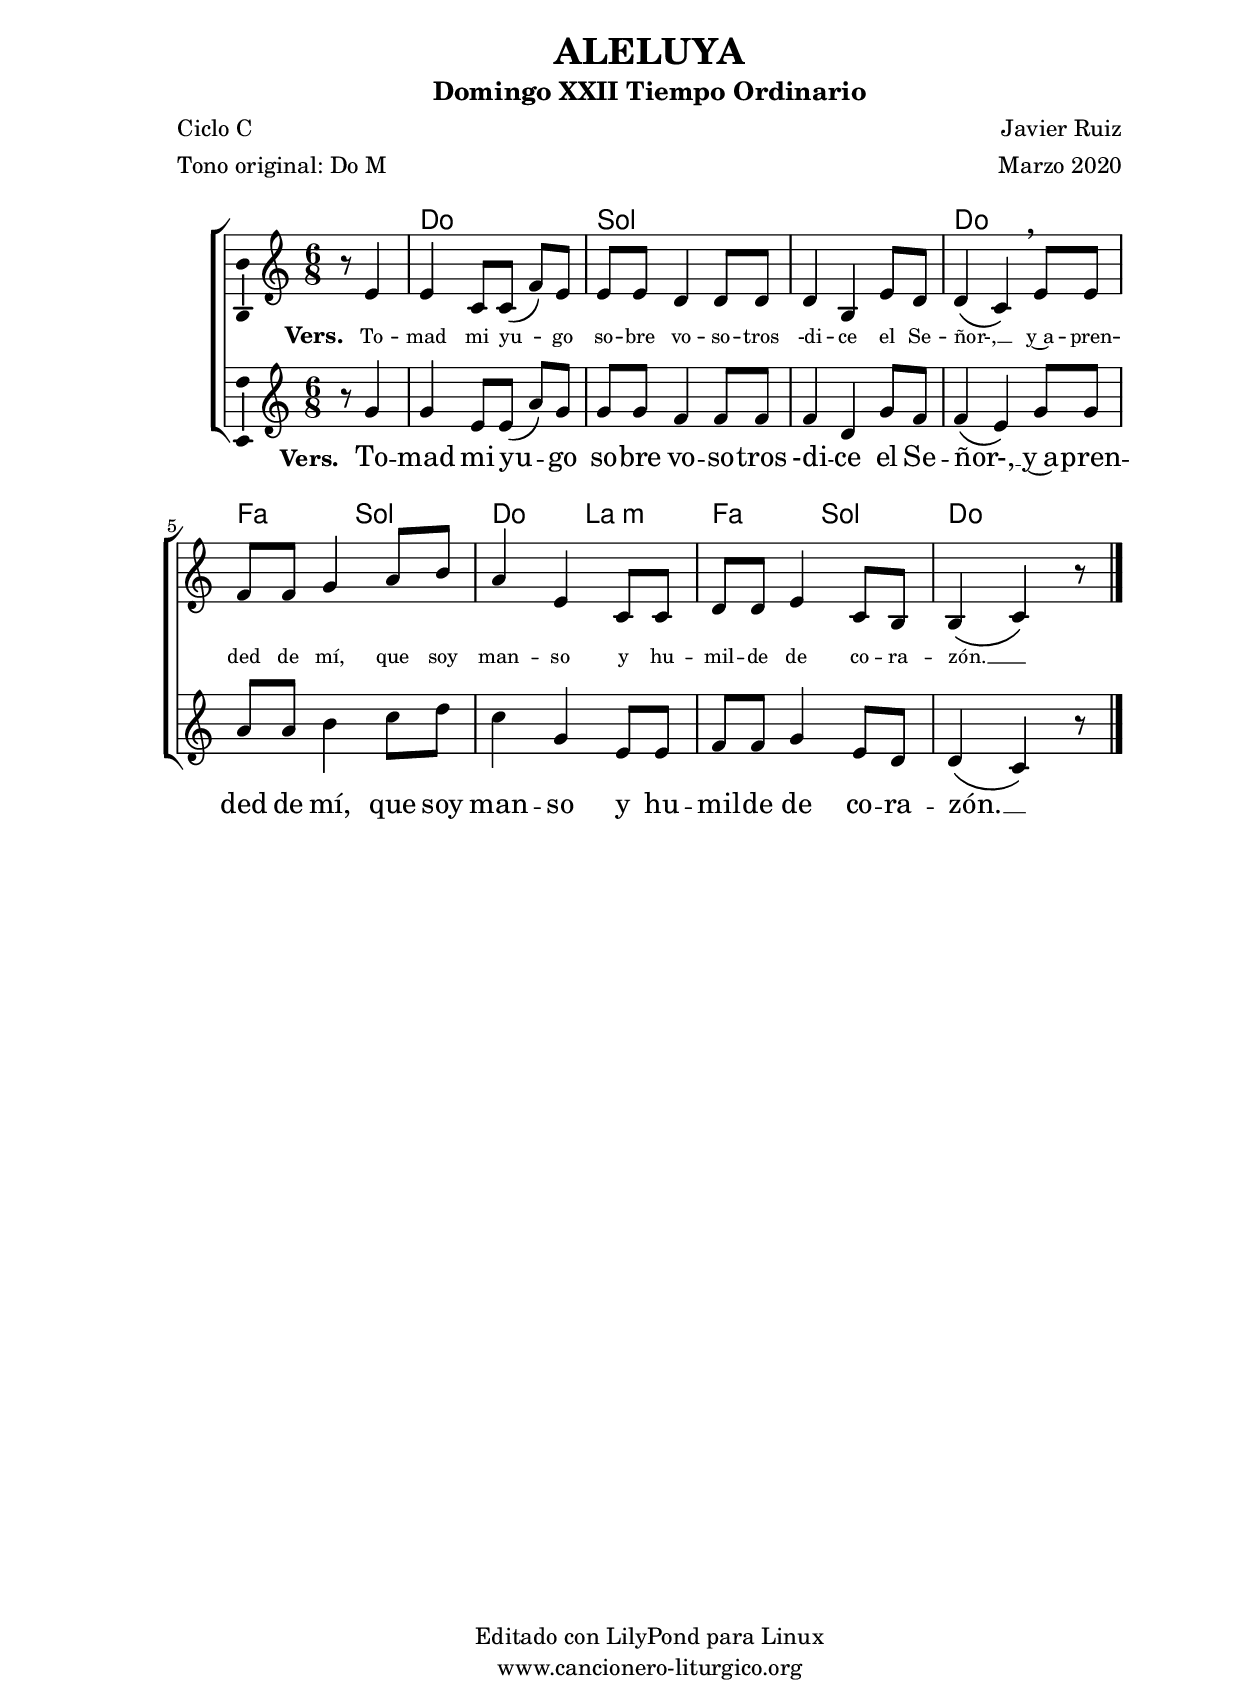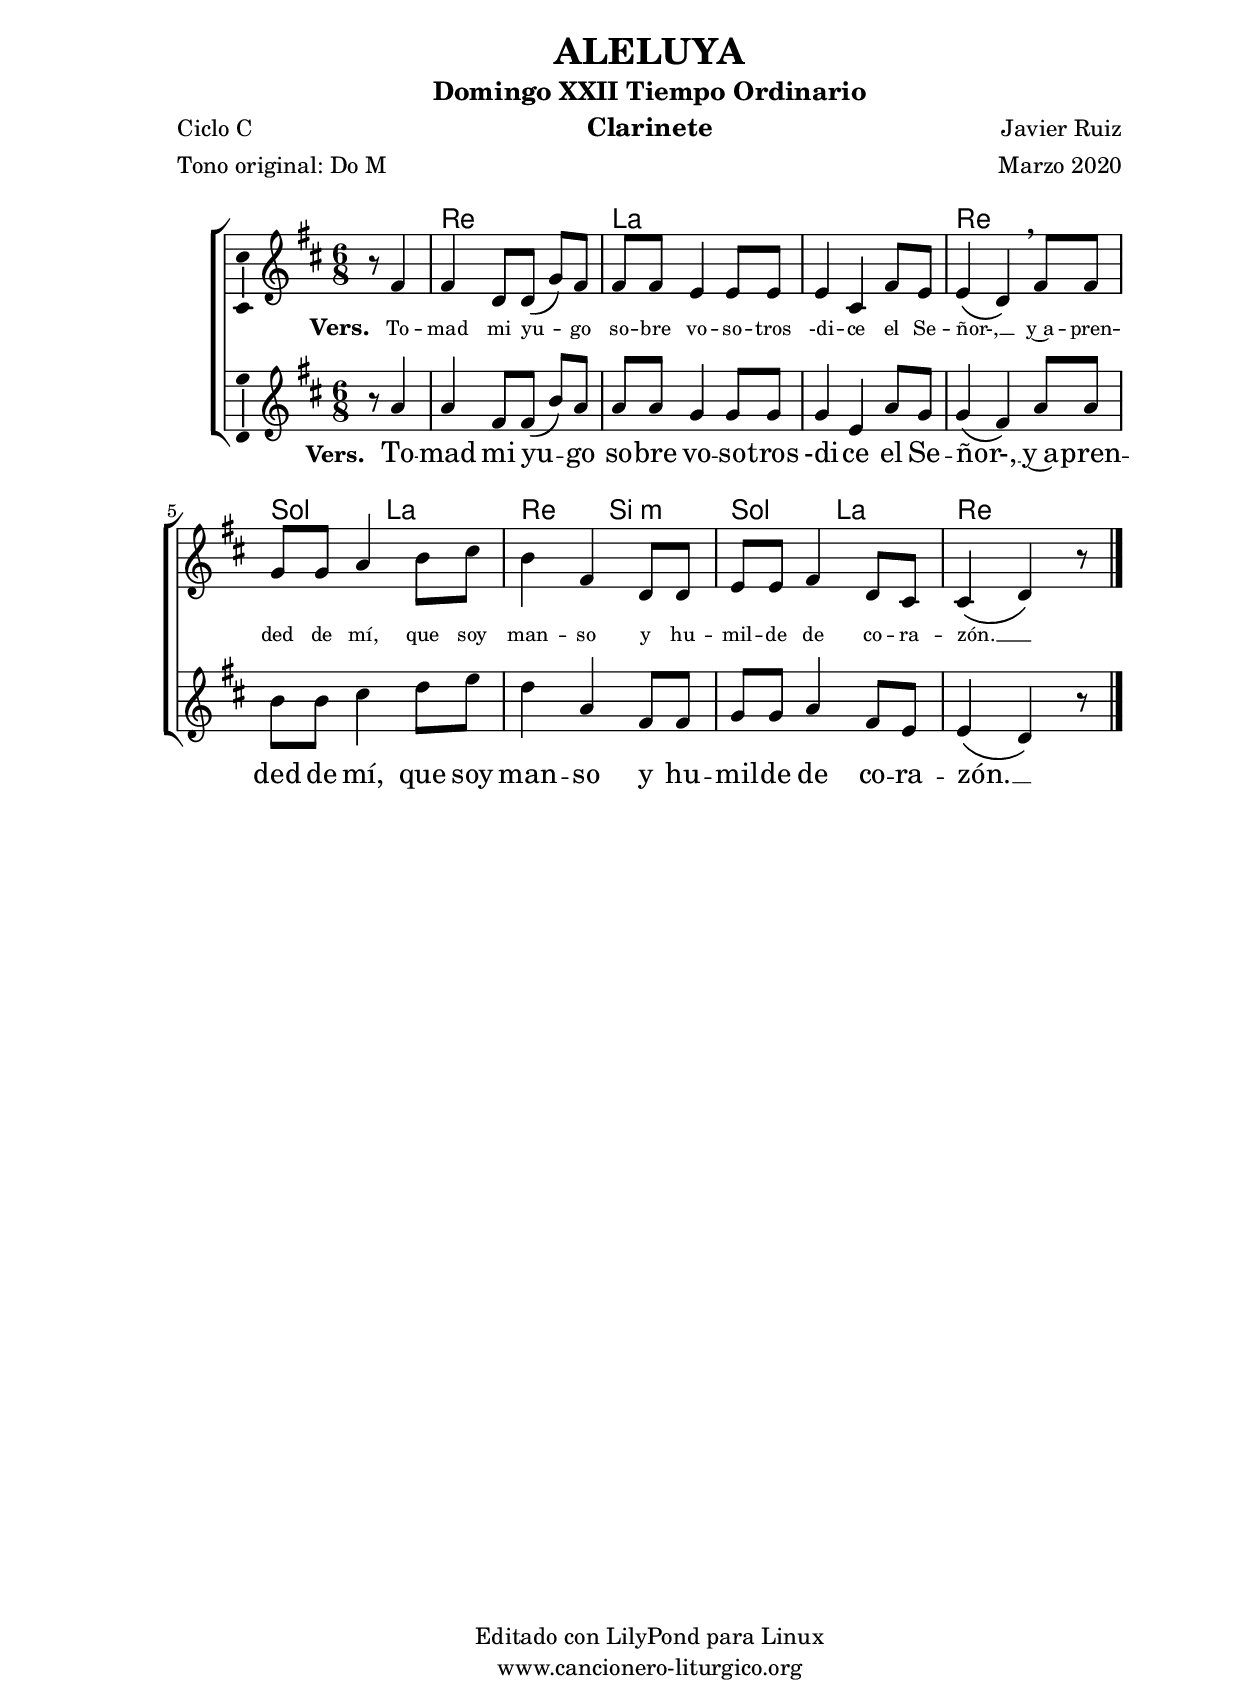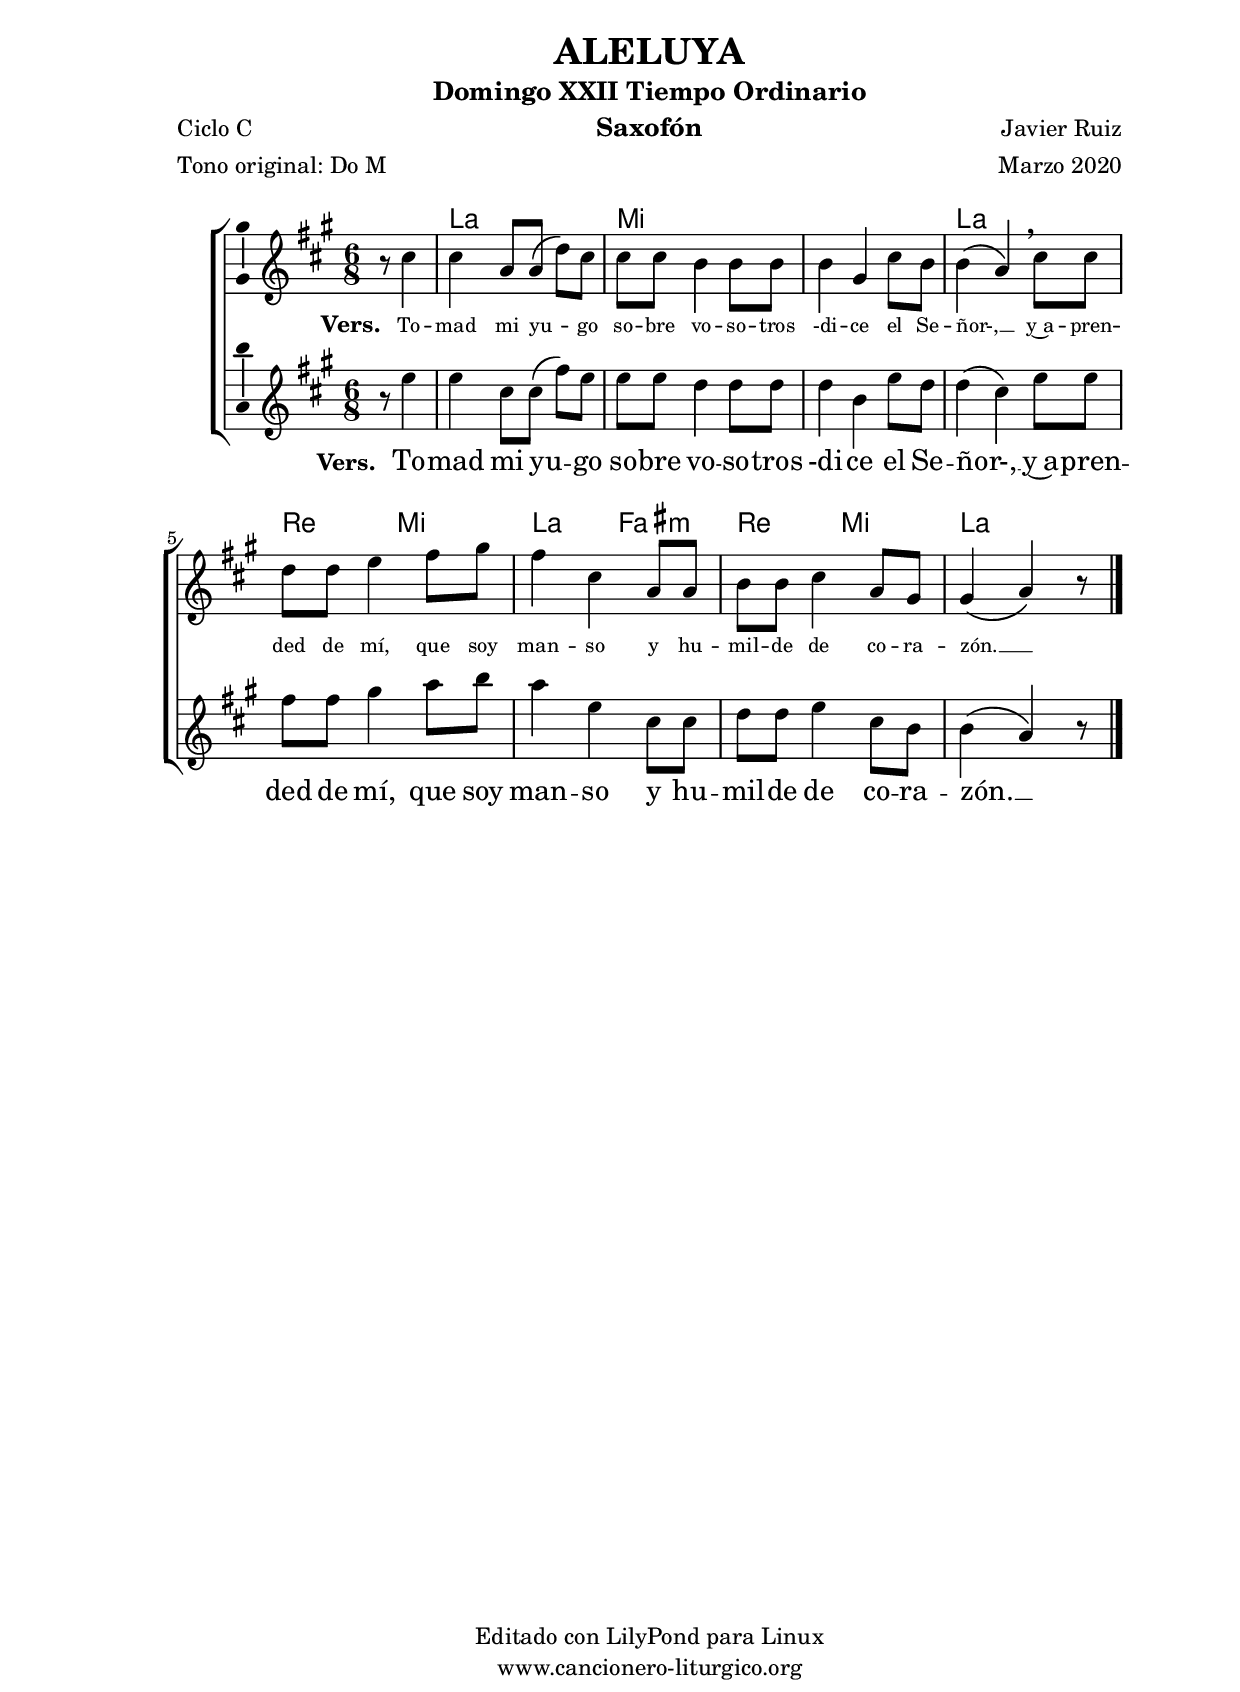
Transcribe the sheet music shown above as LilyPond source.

%
%para convertir .midi en .wav:
%timidity filename.midi -Ow -o finename.wav
%
%
%Para convertir de .wav a .mp3:
%lame -h -m j filename.wav
%
%
%para escuchar el midi:
%timidity nombrefichero.midi
%


%versión de lilypond para la que se ha escrito esta partitura:
\version "2.16.0"

	%Tamaño papel
	#(set-default-paper-size "a4")
	%Tamaño partitura
	#(set-global-staff-size 20)
	%No responde al pulsar sobre una nota
	#(ly:set-option 'point-and-click #f)

%parámetros del encabezamiento:
\header {
	title = "ALELUYA"
	subtitle = "Domingo XXII Tiempo Ordinario"
	composer = "Javier Ruiz"
	poet = "Ciclo C"
	meter = "Tono original: Do M"
	arranger = "Marzo 2020"
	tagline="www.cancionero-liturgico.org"
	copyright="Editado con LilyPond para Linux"
	}

%parámetros asociados al papel:
\paper  {
	oddHeaderMarkup = \markup {\fill-line { \on-the-fly #not-first-page \fromproperty #'header:title \on-the-fly #not-first-page \fromproperty #'header:composer }}
	evenHeaderMarkup = \markup {\fill-line { \fromproperty #'header:composer \fromproperty #'header:title }}
	#(set-paper-size "a4")
	print-page-number = ##f
	first-page-number = 1
	print-first-page-number = ##f
%	head-separation = 3.0 \cm
	top-margin = 1.5 \cm
%	top-margin = 2.0 \cm
%%%	bottom-margin = 0.5\cm
	bottom-margin = 0.2\cm
	left-margin = 3.0 \cm
	line-width = 16.0 \cm 
	indent = 8\mm
	interscoreline = 2.\mm
	between-system-space = 15\mm
%	para que las partituras no llenen la hoja:
	ragged-bottom = ##t
%	idem para la última hoja:
	ragged-last-bottom = ##f
%	para que las partituras llenen el ancho del papel:
	ragged-last = ##f
	after-title-space = 2.5 \cm
%page-count=2
system-count=2

	%Flexible Vertical Spacing
%	markup-markup-spacing =
%	#'((basic-distance . 15) (minimum-distance . 15) (padding . 3))
	markup-system-spacing =
	#'((basic-distance . 15) (minimum-distance . 15) (padding . 3))
	system-system-spacing =
	#'((basic-distance . 15) (minimum-distance . 15) (padding . 3))
	score-system-spacing =
	#'((basic-distance . 15) (minimum-distance . 15) (padding . 5))
%	top-system-spacing = % header
%	#'((basic-distance . 8) (minimum-distance . 0) (padding . 0))
%	top-markup-spacing =
%	#'((basic-distance . 20) (minimum-distance . 20) (padding . 0))
	last-bottom-spacing = % footer
	#'((basic-distance . 5) (minimum-distance . 5) (padding . 0))
%	score-markup-spacing =
%	#'((basic-distance . 16) (minimum-distance . 13) (padding . 0))

	}


%parámetros que afectan a toda la partitura:
global =  {
	%clave de sol (G):
	\clef G
	%armadura:
%	\transpose ees f
	\key c \major
	\tempo 4.=60
	\set Score.tempoHideNote = ##t
	}


acordes = {
	\italianChords
	\chordmode {
%	\transpose ees f
{

s4.
c4. c g g g g c c f g c a:m f g c c4

	}
	}
}


melodiatrompeta = 
%	\transpose ees f
{

	\relative c''{
	\time 6/8

\partial4.
r4.
r2.
r8 g16 a b c d4.
r2.
r8 c16 d e f g4.
r2.
r8 c,16 b a g a4.
r2.
r8 c16 d c b c4

}
	\bar "|."
	}


melodiatres = 
%	\transpose ees f
{

	\relative c'{
	\time 6/8

\partial4.
r8 e4
e4 c8 [c] \(f8\) e
e8 e d4 \noBeam d8 d
d4 b4 e8 d
d4 \(c4\) \breathe e8 e
f8 f g4 a8 b
a4 e4 c8 c
d8 d e4 c8 b
b4 \(c4\) r8

}

	\bar "|."
	}


melodiabajo = 
%	\transpose ees f
{

	%clave de fa (F):
	\clef F

	\relative c{
	\time 6/8

\partial4.
r4.
c4 c8 c4.
g4 g8 g4.
g4 g8 g4.
c4 c8 c4.
f4 f8 g4 g8
c,4 c8 a4 a8
f'4 f8 g4 g8
c,4 c8 c4

}

	\bar "|."
	}


melodia = 
%	\transpose ees f
{

	\relative c'{
	\time 6/8

\partial4.
r8 g'4
g4 e8 [e] \(a8\) g
g8 [g] \noBeam f4 f8 [f8]
f4 d \noBeam g8 [f]
f4 \(e4\) g8 g
a8 [a] b4 c8 [d]
c4 g4 e8 e
f8 f g4 e8 d
d4 \(c4\) r8

}

	\bar "|."
	}


texto = \lyricmode {
\set stanza =#"Vers. "
To -- mad mi yu -- _ go so -- bre vo -- so -- tros -di -- ce el Se -- ñor-, __ _
y~a -- pren -- ded de mí, que soy man -- so y hu -- mil -- de de co -- ra -- zón. __ _
	}

textotres = \lyricmode {
\override LyricText #'font-size = #-1
\set stanza =#"Vers. "
To -- mad mi yu -- _ go so -- bre vo -- so -- tros -di -- ce el Se -- ñor-, __ _
y~a -- pren -- ded de mí, que soy man -- so y hu -- mil -- de de co -- ra -- zón. __ _
	}


acordesStaff = \context ChordNames = acordesStaff <<
	\set chordChanges = ##t
	\acordes
	>>

voztrompetaStaff = \context Voice = voztrompetaStaff
<<
	\override Staff.StaffSymbol #'staff-space = #(magstep -0.35)
	\set Staff.midiInstrument = #"trumpet"
	\set Staff.midiMinimumVolume = #0.4
	\set Staff.midiMaximumVolume = #0.6
	\global
	\melodiatrompeta
	>>

voztresStaff = \context Voice = voztresStaff
\with {\consists "Ambitus_engraver"}
<<
%	\override Staff.StaffSymbol #'staff-space = #(magstep -0.35)
	\set Staff.midiInstrument = #"violin"
	\set Staff.midiMinimumVolume = #0.6
	\set Staff.midiMaximumVolume = #0.8
	\global
	\relative c' \melodiatres
	>>

vozStaff = \context Voice = vozStaff
\with {\consists "Ambitus_engraver"}
<<
%	\set Staff.instrumentName = ""
%	\set Staff.shortInstrumentName = ""
%	\set Staff.midiInstrument = #"clarinet"
%	\set Staff.midiInstrument = #"cello"
	\set Staff.midiInstrument = #"flute"
%	\set Staff.midiInstrument = #"electric guitar (jazz)"
%	\set Staff.midiInstrument = #"english horn"
%	\set Staff.midiInstrument = #"violin"
%	\set Staff.midiInstrument = #"glockenspiel"
	\set Staff.midiMinimumVolume = #0.8
	\set Staff.midiMaximumVolume = #1.0
	\global
	\melodia
	>>

vozbajoStaff = \context Voice = vozbajoStaff
<<
	\override Staff.StaffSymbol #'staff-space = #(magstep -0.35)
	\set Staff.midiInstrument = #"english horn"
	\set Staff.midiMinimumVolume = #0.6
	\set Staff.midiMaximumVolume = #0.8
	\global
	\melodiabajo
	>>

textoStaff = \context Lyrics = textoStaff <<
	\lyricsto vozStaff \texto
	>>

textotresStaff = \context Lyrics = textotresStaff <<
	\lyricsto voztresStaff \textotres
	>>


\book {
	\score {
		<<
		\context ChoirStaff {
%			\override StaffGroup.SystemStartBracket #'collapse-height = #1
%			\override Score.SystemStartBar #'collapse-height = #1
			<<
			\acordesStaff
%			\voztrompetaStaff
			\voztresStaff
			\textotresStaff
			\vozStaff
			\textoStaff
%			\vozbajoStaff
			>>
			}
		>>
		\layout {
	    		\context {
				\Lyrics
				\override LyricText #'font-size = #2
				}
	   		 \context {
				\Score
				\override StaffSymbol #'staff-space = #(magstep +3)
				}
			}
		}
	\score {
		\unfoldRepeats
		<<
		\context ChoirStaff {
			<<
			\acordesStaff
			\voztrompetaStaff
			\voztresStaff
			\vozStaff
			\vozbajoStaff
			>>
			}
		>>
		\midi {
	  		\context {
	  			\Score
				tempoWholesPerMinute = #(ly:make-moment 70 4)
				}
			}
		}
	}


%Partitura para clarinete
#(define output-suffix "C")
\book {
	\header{
		instrument = "Clarinete"
		}
	\score {
		<<
		\context ChoirStaff {
%			\override StaffGroup.SystemStartBracket #'collapse-height = #1
%			\override Score.SystemStartBar #'collapse-height = #1
\transpose c d
			<<
			\acordesStaff
%			\voztrompetaStaff
			\voztresStaff
			\textotresStaff
			\vozStaff
			\textoStaff
%			\vozbajoStaff
			>>
			}
		>>
		\layout {
	    		\context {
				\Lyrics
				\override LyricText #'font-size = #2
				}
	   		 \context {
				\Score
				\override StaffSymbol #'staff-space = #(magstep +3)
				}
			}
		}
	}


%Partitura para saxofón
#(define output-suffix "S")
\book {
	\header{
		instrument = "Saxofón"
		}
	\score {
		<<
		\context ChoirStaff {
%			\override StaffGroup.SystemStartBracket #'collapse-height = #1
%			\override Score.SystemStartBar #'collapse-height = #1
\transpose c a
			<<
			\acordesStaff
%			\voztrompetaStaff
			\voztresStaff
			\textotresStaff
			\vozStaff
			\textoStaff
%			\vozbajoStaff
			>>
			}
		>>
		\layout {
	    		\context {
				\Lyrics
				\override LyricText #'font-size = #2
				}
	   		 \context {
				\Score
				\override StaffSymbol #'staff-space = #(magstep +3)
				}
			}
		}
	}


